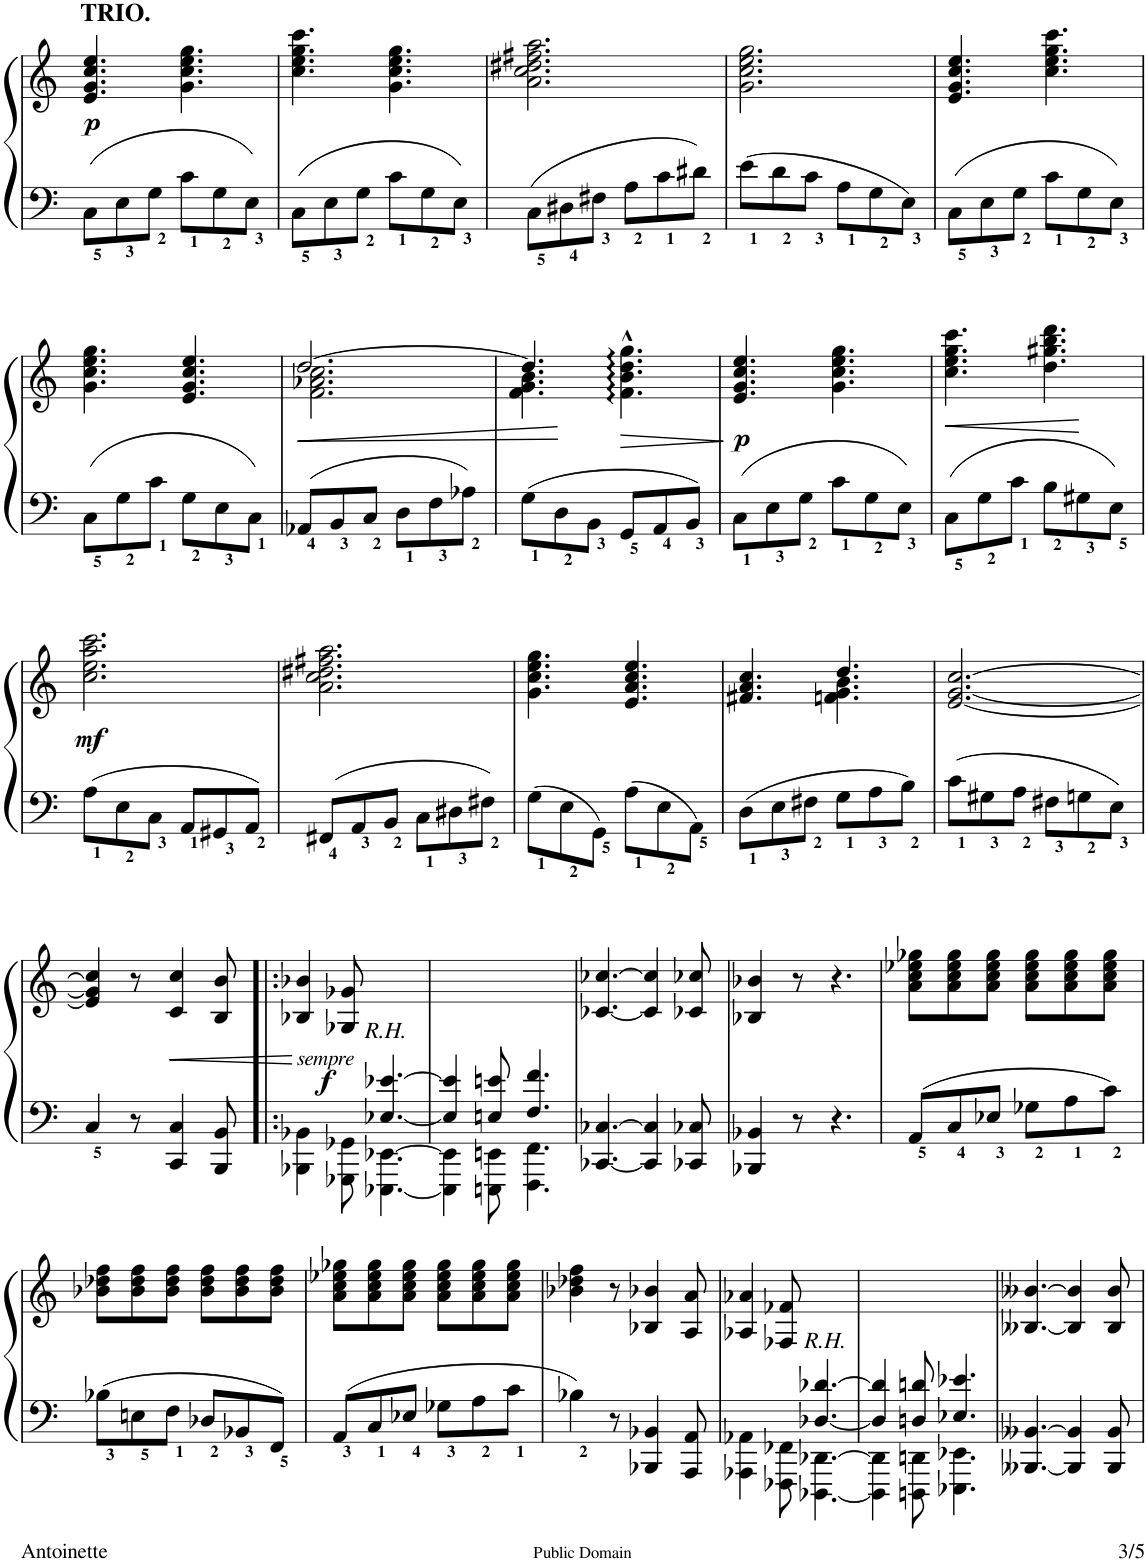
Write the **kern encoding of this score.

**kern	**kern	**dynam
*part1	*part1	*part1
*staff2	*staff1	*staff1/2
*I"Piano	*	*
*I'Pno.	*	*
!!LO:PB:g=z
*clefF4	*clefG2	*
*k[]	*k[]	*
*M6/8	*M6/8	*
=39	=39	=39
!	!LO:TX:a:B:t=TRIO.	!
!	!	!LO:DY:b
8C\L	4.e/ 4.g/ 4.cc/ 4.ee/	p
8E\	.	.
8G\J	.	.
8c\L	4.g\ 4.cc\ 4.ee\ 4.gg\	.
8G\	.	.
8E\J	.	.
=40	=40	=40
8C\L	4.cc\ 4.ee\ 4.gg\ 4.ccc\	.
8E\	.	.
8G\J	.	.
8c\L	4.g\ 4.cc\ 4.ee\ 4.gg\	.
8G\	.	.
8E\J	.	.
=41	=41	=41
8C\L	2.a\ 2.cc\ 2.dd#X\ 2.ff#X\ 2.aa\	.
8D#X\	.	.
8F#X\J	.	.
8A\L	.	.
8c\	.	.
8d#X\J	.	.
=42	=42	=42
8e\L	2.g\ 2.cc\ 2.ee\ 2.gg\	.
8d\	.	.
8c\J	.	.
8A\L	.	.
8G\	.	.
8E\J	.	.
=43	=43	=43
8C\L	4.e/ 4.g/ 4.cc/ 4.ee/	.
8E\	.	.
8G\J	.	.
8c\L	4.cc\ 4.ee\ 4.gg\ 4.ccc\	.
8G\	.	.
8E\J	.	.
!!LO:LB:g=z
=44	=44	=44
8C\L	4.g\ 4.cc\ 4.ee\ 4.gg\	.
8G\	.	.
8c\J	.	.
8G\L	4.e/ 4.g/ 4.cc/ 4.ee/	.
8E\	.	.
8C\J	.	.
=45	=45	=45
!	!	!LO:HP:b
*	*^	*
8AA-X/L	[2.dd/	2.f\ 2.a-X\ 2.cc\	<
8BB/	.	.	.
8C/J	.	.	.
8D\L	.	.	.
8F\	.	.	.
8A-X\J	.	.	.
=46	=46	=46	=46
8G\L	4.dd/]	4.f\ 4.g\ 4.b\	.
8D\	.	.	.
8BB\J	.	.	.
!	!	!	!LO:HP:n=1:b
8GG/L	4.f\^^ 4.b\^^ 4.dd\^^ 4.gg\^^	4.ryy	[ >
8AA/	.	.	.
8BB/J	.	.	.
*	*v	*v	*
.	.	]
=47	=47	=47
!	!	!LO:DY:b
8C\L	4.e/ 4.g/ 4.cc/ 4.ee/	p
8E\	.	.
8G\J	.	.
8c\L	4.g\ 4.cc\ 4.ee\ 4.gg\	.
8G\	.	.
8E\J	.	.
=48	=48	=48
!	!	!LO:HP:b
8C\L	4.cc\ 4.ee\ 4.gg\ 4.ccc\	<
8G\	.	.
8c\J	.	.
8B\L	4.dd\ 4.gg#X\ 4.bb\ 4.ddd\	.
8G#X\	.	.
8E\J	.	.
.	.	[
!!LO:LB:g=z
=49	=49	=49
!	!	!LO:DY:b
8A\L	2.cc\ 2.ee\ 2.aa\ 2.ccc\	mf
8E\	.	.
8C\J	.	.
8AA/L	.	.
8GG#X/	.	.
8AA/J	.	.
=50	=50	=50
8FF#X/L	2.a\ 2.cc\ 2.dd#X\ 2.ff#X\ 2.aa\	.
8AA/	.	.
8BB/J	.	.
8C\L	.	.
8D#X\	.	.
8F#X\J	.	.
=51	=51	=51
8G\L	4.g\ 4.cc\ 4.ee\ 4.gg\	.
8E\	.	.
8GG\J	.	.
8A\L	4.e/ 4.a/ 4.cc/ 4.ee/	.
8E\	.	.
8AA\J	.	.
=52	=52	=52
*	*^	*
8D\L	4.f#X/ 4.a/ 4.cc/	4.ryy	.
8E\	.	.	.
8F#X\J	.	.	.
8G\L	4.dd/	4.fn\ 4.g\ 4.b\	.
8A\	.	.	.
8B\J	.	.	.
*	*v	*v	*
=53	=53	=53
8c\L	[2.e/ [2.g/ [2.cc/	.
8G#X\	.	.
8A\J	.	.
8F#X\L	.	.
8Gn\	.	.
8E\J	.	.
!!LO:LB:g=z
=54	=54	=54
4C/	4e/] 4g/] 4cc/]	.
8r	8r	.
!	!	!LO:HP:b
4CC/ 4C/	4c/ 4cc/	<
8BBB/ 8BB/	8B/ 8b/	.
.	.	[
=55!|:	=55!|:	=55!|:
*^	*	*
!	!	!	!LO:DY:b
!	!	!	!LO:DY:n=1:b
4.ryy	4BBB-X\ 4BB-X\	4B-X/ 4b-X/	other-dynamics f
.	8GGG-X\ 8GG-X\	8G-X/ 8g-X/	.
!	!	!LO:TX:b:i:t=R.H.	!
[4.E-X/ [4.e-X/	[4.EEE-X\ [4.EE-X\	4.ryy	.
=56	=56	=56	=56
4E-/] 4e-/]	4EEE-\] 4EE-\]	2.ryy	.
8En/ 8en/	8EEEn\ 8EEn\	.	.
4.F/ 4.f/	4.FFF\ 4.FF\	.	.
*v	*v	*	*
=57	=57	=57
[4.CC-X/ [4.C-X/	[4.c-X/ [4.cc-X/	.
4CC-/] 4C-/]	4c-/] 4cc-/]	.
8CC-X/ 8C-X/	8c-X/ 8cc-X/	.
=58	=58	=58
4BBB-X/ 4BB-X/	4B-X/ 4b-X/	.
8r	8r	.
4.r	4.r	.
=59	=59	=59
8AA/L	8a\ 8cc\ 8ee-X\ 8gg-X\L	.
8C/	8a\ 8cc\ 8ee-\ 8gg-\	.
8E-X/J	8a\ 8cc\ 8ee-\ 8gg-\J	.
8G-X\L	8a\ 8cc\ 8ee-\ 8gg-\L	.
8A\	8a\ 8cc\ 8ee-\ 8gg-\	.
8c\J	8a\ 8cc\ 8ee-\ 8gg-\J	.
!!LO:LB:g=z
=60	=60	=60
8B-X\L	8b-X\ 8dd-X\ 8ff\L	.
8En\	8b-\ 8dd-\ 8ff\	.
8F\J	8b-\ 8dd-\ 8ff\J	.
8D-X/L	8b-\ 8dd-\ 8ff\L	.
8BB-X/	8b-\ 8dd-\ 8ff\	.
8FF/J	8b-\ 8dd-\ 8ff\J	.
=61	=61	=61
8AA/L	8a\ 8cc\ 8ee-X\ 8gg-X\L	.
8C/	8a\ 8cc\ 8ee-\ 8gg-\	.
8E-X/J	8a\ 8cc\ 8ee-\ 8gg-\J	.
8G-X\L	8a\ 8cc\ 8ee-\ 8gg-\L	.
8A\	8a\ 8cc\ 8ee-\ 8gg-\	.
8c\J	8a\ 8cc\ 8ee-\ 8gg-\J	.
=62	=62	=62
4B-X\	4b-X\ 4dd-X\ 4ff\	.
8r	8r	.
4BBB-X/ 4BB-X/	4B-X/ 4b-X/	.
8AAA/ 8AA/	8A/ 8a/	.
=63	=63	=63
*^	*	*
4.ryy	4AAA-X\ 4AA-X\	4A-X/ 4a-X/	.
.	8FFF-X\ 8FF-X\	8F-X/ 8f-X/	.
!	!	!LO:TX:b:i:t=R.H.	!
[4.D-X/ [4.d-X/	[4.DDD-X\ [4.DD-X\	4.ryy	.
=64	=64	=64	=64
4D-/] 4d-/]	4DDD-\] 4DD-\]	2.ryy	.
8Dn/ 8dn/	8DDDn\ 8DDn\	.	.
4.E-X/ 4.e-X/	4.EEE-X\ 4.EE-X\	.	.
*v	*v	*	*
=65	=65	=65
[4.BBB--X/ [4.BB--X/	[4.B--X/ [4.b--X/	.
4BBB--/] 4BB--/]	4B--/] 4b--/]	.
8BBB--/ 8BB--/	8B--/ 8b--/	.
=	=	=
*-	*-	*-
